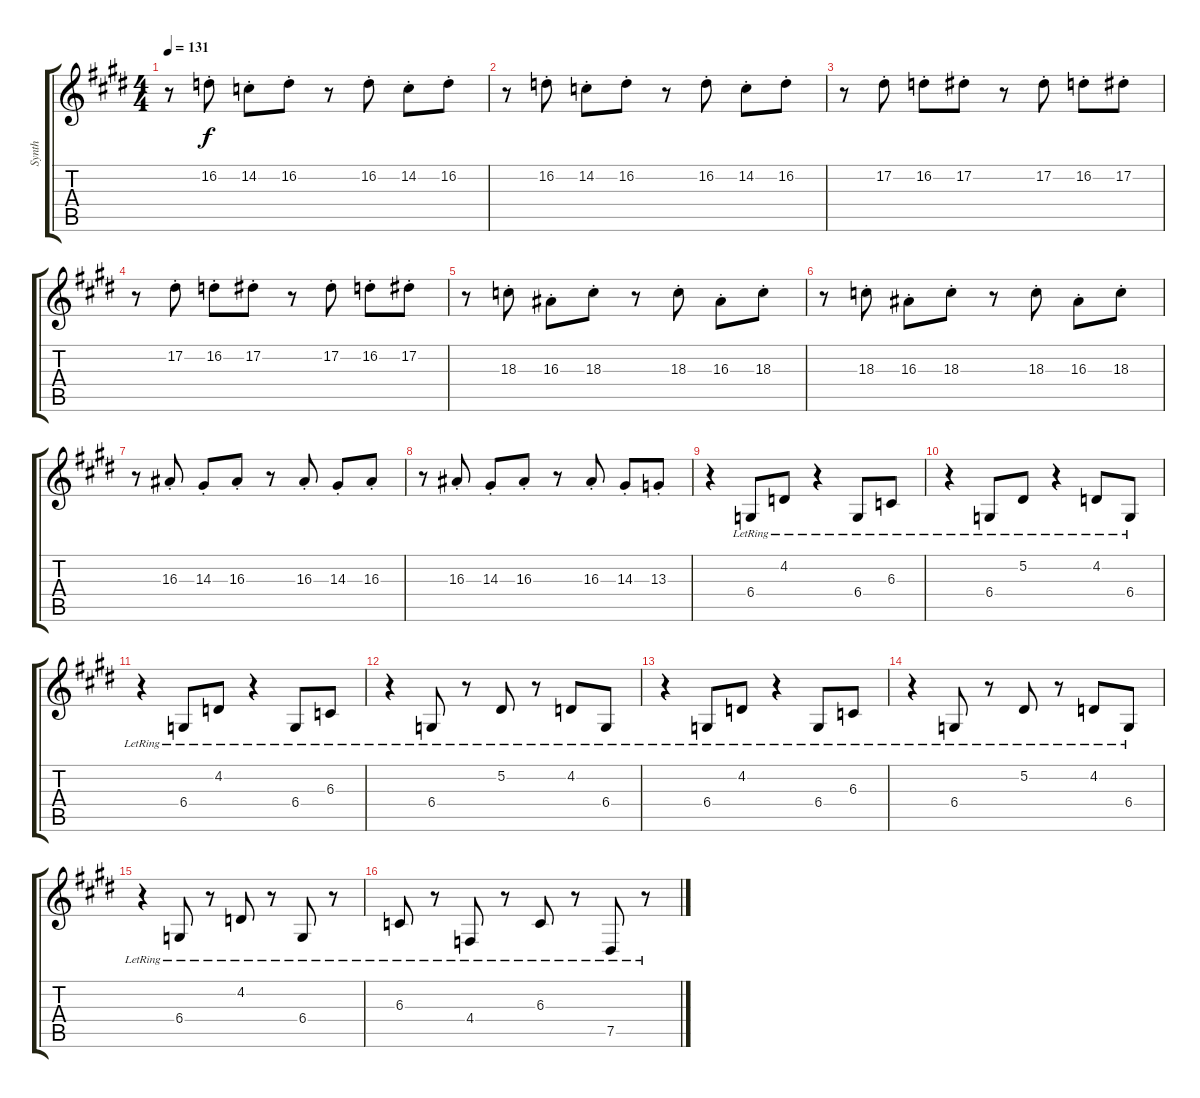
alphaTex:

\track ("Synth" "Synth") {instrument tremolostrings}
\staff {score tabs}
\tuning (Eb4 Bb3 Gb3 Db3 Ab2 Eb2) {hide}
\ts (4 4)
\tempo 131
\clef g2
\ks e
r.8{dy f} 16.2{st}.8 14.2{st}.8 16.2{st}.8 r.8 16.2{st}.8 14.2{st}.8 16.2{st}.8 |
\ks c#minor
r.8 16.2{st}.8 14.2{st}.8 16.2{st}.8 r.8 16.2{st}.8 14.2{st}.8 16.2{st}.8 |
r.8 17.2{st}.8 16.2{st}.8 17.2{st}.8 r.8 17.2{st}.8 16.2{st}.8 17.2{st}.8 |
r.8 17.2{st}.8 16.2{st}.8 17.2{st}.8 r.8 17.2{st}.8 16.2{st}.8 17.2{st}.8 |
\ks e
r.8 18.3{st}.8 16.3{st}.8 18.3{st}.8 r.8 18.3{st}.8 16.3{st}.8 18.3{st}.8 |
\ks c#minor
r.8 18.3{st}.8 16.3{st}.8 18.3{st}.8 r.8 18.3{st}.8 16.3{st}.8 18.3{st}.8 |
r.8 16.3{st}.8 14.3{st}.8 16.3{st}.8 r.8 16.3{st}.8 14.3{st}.8 16.3{st}.8 |
r.8 16.3{st}.8 14.3{st}.8 16.3{st}.8 r.8 16.3{st}.8 14.3{st}.8 13.3{st}.8 |
\ks e
r.4 6.4{lr}.8 4.2{lr}.8 r.4 6.4{lr}.8 6.3{lr}.8 |
\ks c#minor
r.4 6.4{lr}.8 5.2{lr}.8 r.4 4.2{lr}.8 6.4{lr}.8 |
\ks e
r.4 6.4{lr}.8 4.2{lr}.8 r.4 6.4{lr}.8 6.3{lr}.8 |
\ks c#minor
r.4 6.4{lr}.8 r.8 5.2{lr}.8 r.8 4.2{lr}.8 6.4{lr}.8 |
\ks e
r.4 6.4{lr}.8 4.2{lr}.8 r.4 6.4{lr}.8 6.3{lr}.8 |
\ks c#minor
r.4 6.4{lr}.8 r.8 5.2{lr}.8 r.8 4.2{lr}.8 6.4{lr}.8 |
\ks e
r.4 6.4{lr}.8 r.8 4.2{lr}.8 r.8 6.4{lr}.8 r.8 |
\ks c#minor
6.3{lr}.8 r.8 4.4{lr}.8 r.8 6.3{lr}.8 r.8 7.5{lr}.8 r.8
